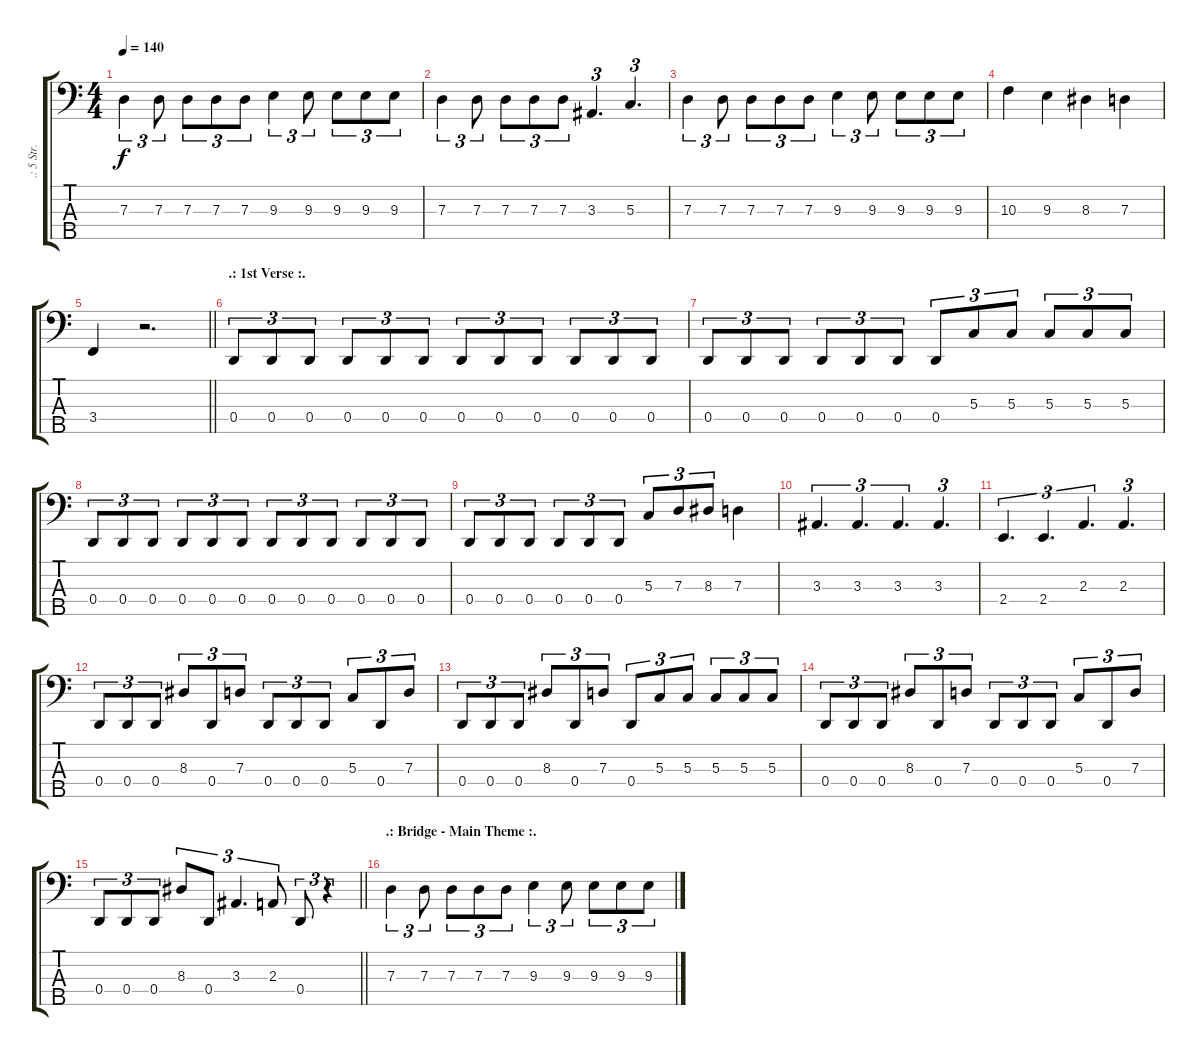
\track (".: 5 Str. Bass :." ".: 5 Str. ") {instrument electricbasspick}
\staff {score tabs}
\tuning (F2 C2 G1 D1 A0) {hide}
\ts (4 4)
\tempo 140
\clef f4
\ks c
7.3.4{tu (3 2) dy f} 7.3.8{tu (3 2)} 7.3.8{tu (3 2)} 7.3.8{tu (3 2)} 7.3.8{tu (3 2)} 9.3.4{tu (3 2)} 9.3.8{tu (3 2)} 9.3.8{tu (3 2)} 9.3.8{tu (3 2)} 9.3.8{tu (3 2)} |
7.3.4{tu (3 2)} 7.3.8{tu (3 2)} 7.3.8{tu (3 2)} 7.3.8{tu (3 2)} 7.3.8{tu (3 2)} 3.3.4{d tu (3 2)} 5.3.4{d tu (3 2)} |
7.3.4{tu (3 2)} 7.3.8{tu (3 2)} 7.3.8{tu (3 2)} 7.3.8{tu (3 2)} 7.3.8{tu (3 2)} 9.3.4{tu (3 2)} 9.3.8{tu (3 2)} 9.3.8{tu (3 2)} 9.3.8{tu (3 2)} 9.3.8{tu (3 2)} |
10.3.4 9.3.4 8.3.4 7.3.4 |
\barLineRight lightlight
3.4.4 r.2{d} |
\section ("" ".: 1st Verse :.")
0.4.8{tu (3 2)} 0.4.8{tu (3 2)} 0.4.8{tu (3 2)} 0.4.8{tu (3 2)} 0.4.8{tu (3 2)} 0.4.8{tu (3 2)} 0.4.8{tu (3 2)} 0.4.8{tu (3 2)} 0.4.8{tu (3 2)} 0.4.8{tu (3 2)} 0.4.8{tu (3 2)} 0.4.8{tu (3 2)} |
0.4.8{tu (3 2)} 0.4.8{tu (3 2)} 0.4.8{tu (3 2)} 0.4.8{tu (3 2)} 0.4.8{tu (3 2)} 0.4.8{tu (3 2)} 0.4.8{tu (3 2)} 5.3.8{tu (3 2)} 5.3.8{tu (3 2)} 5.3.8{tu (3 2)} 5.3.8{tu (3 2)} 5.3.8{tu (3 2)} |
0.4.8{tu (3 2)} 0.4.8{tu (3 2)} 0.4.8{tu (3 2)} 0.4.8{tu (3 2)} 0.4.8{tu (3 2)} 0.4.8{tu (3 2)} 0.4.8{tu (3 2)} 0.4.8{tu (3 2)} 0.4.8{tu (3 2)} 0.4.8{tu (3 2)} 0.4.8{tu (3 2)} 0.4.8{tu (3 2)} |
0.4.8{tu (3 2)} 0.4.8{tu (3 2)} 0.4.8{tu (3 2)} 0.4.8{tu (3 2)} 0.4.8{tu (3 2)} 0.4.8{tu (3 2)} 5.3.8{tu (3 2)} 7.3.8{tu (3 2)} 8.3.8{tu (3 2)} 7.3.4 |
3.3.4{d tu (3 2)} 3.3.4{d tu (3 2)} 3.3.4{d tu (3 2)} 3.3.4{d tu (3 2)} |
2.4.4{d tu (3 2)} 2.4.4{d tu (3 2)} 2.3.4{d tu (3 2)} 2.3.4{d tu (3 2)} |
0.4.8{tu (3 2)} 0.4.8{tu (3 2)} 0.4.8{tu (3 2)} 8.3.8{tu (3 2)} 0.4.8{tu (3 2)} 7.3.8{tu (3 2)} 0.4.8{tu (3 2)} 0.4.8{tu (3 2)} 0.4.8{tu (3 2)} 5.3.8{tu (3 2)} 0.4.8{tu (3 2)} 7.3.8{tu (3 2)} |
0.4.8{tu (3 2)} 0.4.8{tu (3 2)} 0.4.8{tu (3 2)} 8.3.8{tu (3 2)} 0.4.8{tu (3 2)} 7.3.8{tu (3 2)} 0.4.8{tu (3 2)} 5.3.8{tu (3 2)} 5.3.8{tu (3 2)} 5.3.8{tu (3 2)} 5.3.8{tu (3 2)} 5.3.8{tu (3 2)} |
0.4.8{tu (3 2)} 0.4.8{tu (3 2)} 0.4.8{tu (3 2)} 8.3.8{tu (3 2)} 0.4.8{tu (3 2)} 7.3.8{tu (3 2)} 0.4.8{tu (3 2)} 0.4.8{tu (3 2)} 0.4.8{tu (3 2)} 5.3.8{tu (3 2)} 0.4.8{tu (3 2)} 7.3.8{tu (3 2)} |
\barLineRight lightlight
0.4.8{tu (3 2)} 0.4.8{tu (3 2)} 0.4.8{tu (3 2)} 8.3.8{tu (3 2)} 0.4.8{tu (3 2)} 3.3.4{d tu (3 2)} 2.3.8{tu (3 2)} 0.4.8{tu (3 2)} r.4{tu (3 2)} |
\section ("" ".: Bridge - Main Theme :.")
7.3.4{tu (3 2)} 7.3.8{tu (3 2)} 7.3.8{tu (3 2)} 7.3.8{tu (3 2)} 7.3.8{tu (3 2)} 9.3.4{tu (3 2)} 9.3.8{tu (3 2)} 9.3.8{tu (3 2)} 9.3.8{tu (3 2)} 9.3.8{tu (3 2)}
